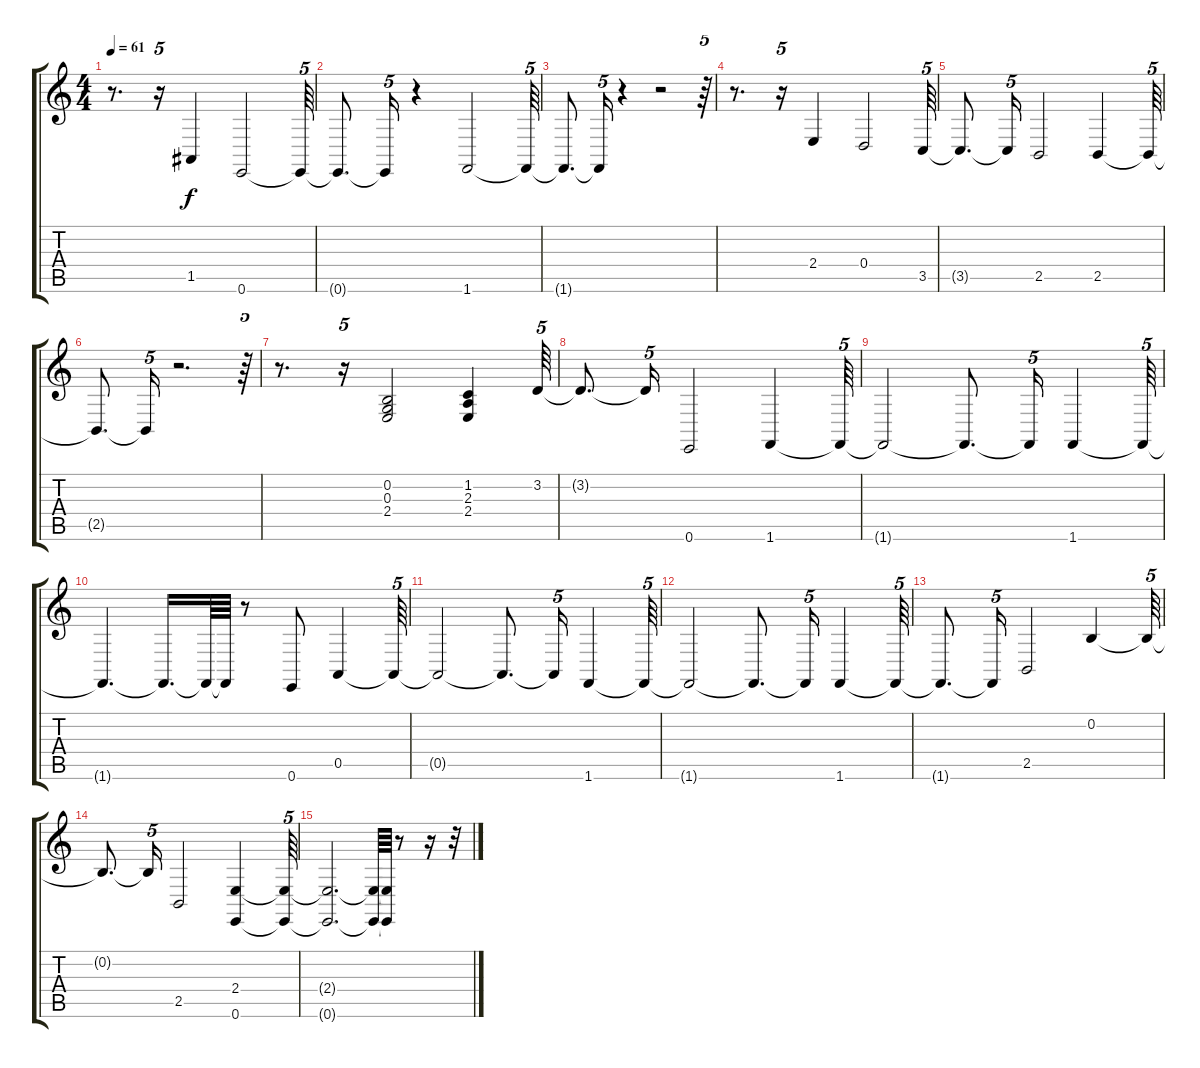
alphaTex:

\track "" {instrument stringensemble1}
\staff {score tabs}
\tuning (E4 B3 G3 D3 A2 E2) {hide}
\ts (4 4)
\tempo 61
\clef g2
\ks c
r.8{d dy f} r.16{tu (5 4)} 1.5.4 0.6.2 0.6{t}.64{tu (5 4)} |
0.6{t}.8{d} 0.6{t}.16{tu (5 4)} r.4 1.6.2 1.6{t}.64{tu (5 4)} |
1.6{t}.8{d} 1.6{t}.16{tu (5 4)} r.4 r.2 r.64{tu (5 4)} |
r.8{d} r.16{tu (5 4)} 2.4.4 0.4.2 3.5.64{tu (5 4)} |
3.5{t}.8{d} 3.5{t}.16{tu (5 4)} 2.5.2 2.5.4 2.5{t}.64{tu (5 4)} |
2.5{t}.8{d} 2.5{t}.16{tu (5 4)} r.2{d} r.64{tu (5 4)} |
r.8{d} r.16{tu (5 4)} (0.2 0.3 2.4).2 (1.2 2.3 2.4).4 3.2.64{tu (5 4)} |
3.2{t}.8{d} 3.2{t}.16{tu (5 4)} 0.6.2 1.6.4 1.6{t}.64{tu (5 4)} |
1.6{t}.2 1.6{t}.8{d} 1.6{t}.16{tu (5 4)} 1.6.4 1.6{t}.64{tu (5 4)} |
1.6{t}.4{d} 1.6{t}.16{d} 1.6{t}.64 1.6{t}.64 r.8 0.6.8 0.5.4 0.5{t}.64{tu (5 4)} |
0.5{t}.2 0.5{t}.8{d} 0.5{t}.16{tu (5 4)} 1.6.4 1.6{t}.64{tu (5 4)} |
1.6{t}.2 1.6{t}.8{d} 1.6{t}.16{tu (5 4)} 1.6.4 1.6{t}.64{tu (5 4)} |
1.6{t}.8{d} 1.6{t}.16{tu (5 4)} 2.5.2 0.2.4 0.2{t}.64{tu (5 4)} |
0.2{t}.8{d} 0.2{t}.16{tu (5 4)} 2.5.2 (2.4 0.6).4 (2.4{t} 0.6{t}).64{tu (5 4)} |
(2.4{t} 0.6{t}).2{d} (2.4{t} 0.6{t}).64 (2.4{t} 0.6{t}).64 r.8 r.16 r.32
